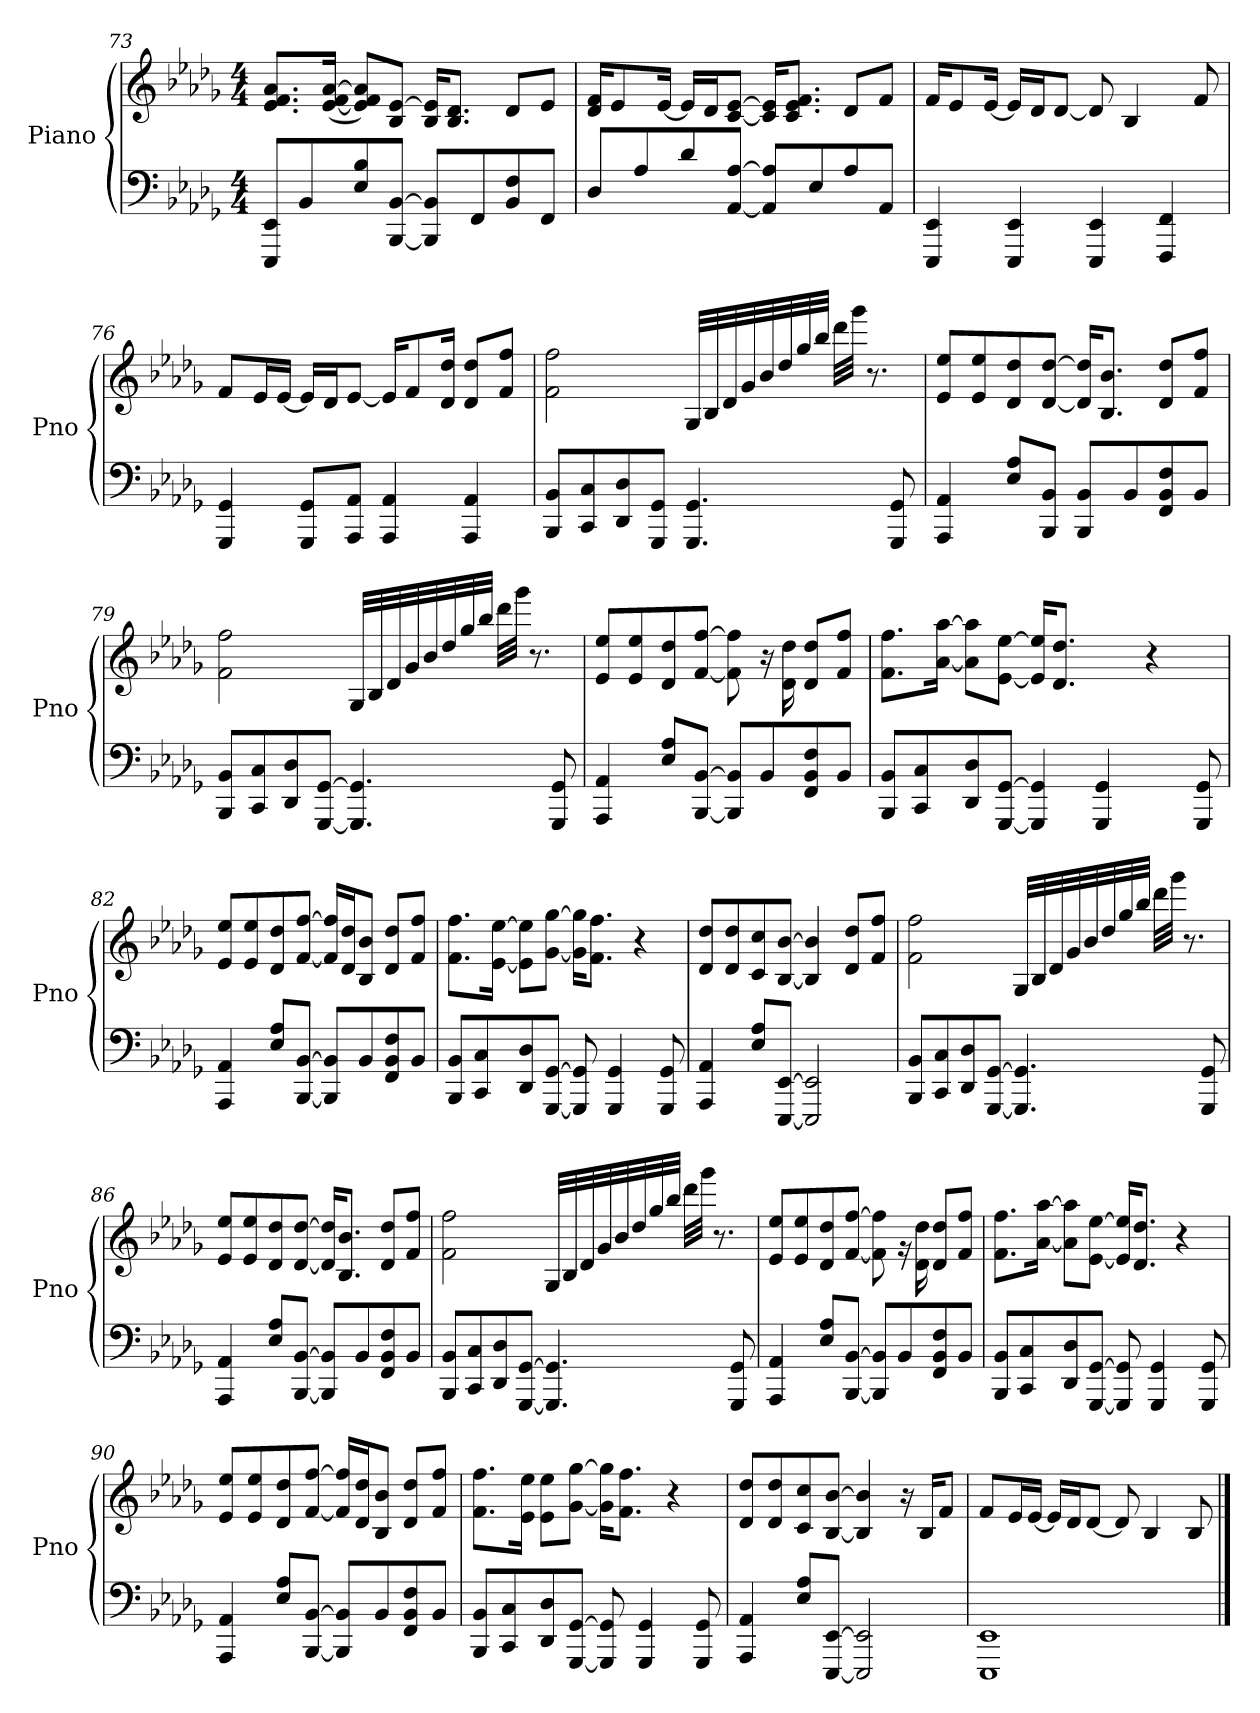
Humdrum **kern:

**kern	**kern
*part1	*part1
*staff2	*staff1
*I"Piano	*
*I'Pno	*
!!LO:LB:g=z
*clefF4	*clefG2
*k[b-e-a-d-g-]	*k[b-e-a-d-g-]
*M4/4	*M4/4
=73	=73
8EEE-/ 8EE-/L	8.e-/ 8.f/ 8.a-/L
8BB-/	.
.	(>[16e-/ 16f/ [16a-/Jk
8E-/ 8B-/	8e-/] 8f/ 8a-/]L)
[8BBB-/ [8BB-/J	8B-/ [8e-/J
8BBB-/] 8BB-/]L	16B-/ 16e-/]KL
.	8.B-/ 8.d-/J
8FF/	.
8BB-/ 8F/	8d-/L
8FF/J	8e-/J
=74	=74
8D-/L	16d-/ 16f/KL
.	8e-/
8A-/	.
.	[16e-/Jk
8d-/	16e-/LL]
.	16d-/J
[8AA-/ [8A-/J	[8c/ [8e-/J
8AA-/] 8A-/]L	16c/] 16e-/]KL
.	8.c/ 8.e-/ 8.f/J
8E-/	.
8A-/	8d-/L
8AA-/J	8f/J
=75	=75
4EEE-/ 4EE-/	16f/KL
.	8e-/
.	[16e-/Jk
4EEE-/ 4EE-/	16e-/LL]
.	16d-/J
.	[8d-/J
4EEE-/ 4EE-/	8d-/]
.	4B-/
4FFF/ 4FF/	.
.	8f/
!!LO:LB:g=z
=76	=76
4GGG-/ 4GG-/	8f/L
.	16e-/L
.	[16e-/JJ
8GGG-/ 8GG-/L	16e-/LL]
.	16d-/J
8AAA-/ 8AA-/J	[8e-/J
4AAA-/ 4AA-/	16e-/KL]
.	8f/
.	16d-/ 16dd-/Jk
4AAA-/ 4AA-/	8d-/ 8dd-/L
.	8f/ 8ff/J
=77	=77
8BBB-/ 8BB-/L	2f\ 2ff\
8CC/ 8C/	.
8DD-/ 8D-/	.
8GGG-/ 8GG-/J	.
4.GGG-/ 4.GG-/	32G-/LLL
.	32B-/
.	32d-/
.	32g-/
.	32b-/
.	32dd-/
.	32gg-/
.	32bb-/JJJ
.	32ddd-\LLL
.	32ggg-\JJJ
.	8.r
8GGG-/ 8GG-/	.
=78	=78
4AAA-/ 4AA-/	8e-/ 8ee-/L
.	8e-/ 8ee-/
8E-/ 8A-/L	8d-/ 8dd-/
8BBB-/ 8BB-/J	[8d-/ [8dd-/J
8BBB-/ 8BB-/L	16d-/] 16dd-/]KL
.	8.B-/ 8.b-/J
8BB-/	.
8FF/ 8BB-/ 8F/	8d-/ 8dd-/L
8BB-/J	8f/ 8ff/J
!!LO:LB:g=z
=79	=79
8BBB-/ 8BB-/L	2f\ 2ff\
8CC/ 8C/	.
8DD-/ 8D-/	.
[8GGG-/ [8GG-/J	.
4.GGG-/] 4.GG-/]	32G-/LLL
.	32B-/
.	32d-/
.	32g-/
.	32b-/
.	32dd-/
.	32gg-/
.	32bb-/JJJ
.	32ddd-\LLL
.	32ggg-\JJJ
.	8.r
8GGG-/ 8GG-/	.
=80	=80
4AAA-/ 4AA-/	8e-/ 8ee-/L
.	8e-/ 8ee-/
8E-/ 8A-/L	8d-/ 8dd-/
[8BBB-/ [8BB-/J	[8f/ [8ff/J
8BBB-/] 8BB-/]L	8f\] 8ff\]
8BB-/	16r
.	16d-\ 16dd-\
8FF/ 8BB-/ 8F/	8d-/ 8dd-/L
8BB-/J	8f/ 8ff/J
=81	=81
8BBB-/ 8BB-/L	8.f\ 8.ff\L
8CC/ 8C/	.
.	[16a-\ [16aa-\Jk
8DD-/ 8D-/	8a-\] 8aa-\]L
[8GGG-/ [8GG-/J	[8e-\ [8ee-\J
4GGG-/] 4GG-/]	16e-/] 16ee-/]KL
.	8.d-/ 8.dd-/J
4GGG-/ 4GG-/	4ryy
4ryy	4r
8GGG-/ 8GG-/	8ryy
!!LO:PB:g=z
=82	=82
4AAA-/ 4AA-/	8e-/ 8ee-/L
.	8e-/ 8ee-/
8E-/ 8A-/L	8d-/ 8dd-/
[8BBB-/ [8BB-/J	[8f/ [8ff/J
8BBB-/] 8BB-/]L	16f/] 16ff/]LL
.	16d-/ 16dd-/J
8BB-/	8B-/ 8b-/J
8FF/ 8BB-/ 8F/	8d-/ 8dd-/L
8BB-/J	8f/ 8ff/J
=83	=83
8BBB-/ 8BB-/L	8.f\ 8.ff\L
8CC/ 8C/	.
.	[16e-\ [16ee-\Jk
8DD-/ 8D-/	8e-\] 8ee-\]L
[8GGG-/ [8GG-/J	[8g-\ [8gg-\J
8GGG-/] 8GG-/]	16g-\] 16gg-\]KL
.	8.f\ 8.ff\J
4GGG-/ 4GG-/	.
.	4r
8GGG-/ 8GG-/	.
=84	=84
4AAA-/ 4AA-/	8d-/ 8dd-/L
.	8d-/ 8dd-/
8E-/ 8A-/L	8c/ 8cc/
[8EEE-/ [8EE-/J	[8B-/ [8b-/J
2EEE-/] 2EE-/]	4B-/] 4b-/]
.	8d-/ 8dd-/L
.	8f/ 8ff/J
!!LO:LB:g=z
=85	=85
8BBB-/ 8BB-/L	2f\ 2ff\
8CC/ 8C/	.
8DD-/ 8D-/	.
[8GGG-/ [8GG-/J	.
4.GGG-/] 4.GG-/]	32G-/LLL
.	32B-/
.	32d-/
.	32g-/
.	32b-/
.	32dd-/
.	32gg-/
.	32bb-/JJJ
.	32ddd-\LLL
.	32ggg-\JJJ
.	8.r
8GGG-/ 8GG-/	.
=86	=86
4AAA-/ 4AA-/	8e-/ 8ee-/L
.	8e-/ 8ee-/
8E-/ 8A-/L	8d-/ 8dd-/
[8BBB-/ [8BB-/J	[8d-/ [8dd-/J
8BBB-/] 8BB-/]L	16d-/] 16dd-/]KL
.	8.B-/ 8.b-/J
8BB-/	.
8FF/ 8BB-/ 8F/	8d-/ 8dd-/L
8BB-/J	8f/ 8ff/J
!!LO:LB:g=z
=87	=87
8BBB-/ 8BB-/L	2f\ 2ff\
8CC/ 8C/	.
8DD-/ 8D-/	.
[8GGG-/ [8GG-/J	.
4.GGG-/] 4.GG-/]	32G-/LLL
.	32B-/
.	32d-/
.	32g-/
.	32b-/
.	32dd-/
.	32gg-/
.	32bb-/JJJ
.	32ddd-\LLL
.	32ggg-\JJJ
.	8.r
8GGG-/ 8GG-/	.
=88	=88
4AAA-/ 4AA-/	8e-/ 8ee-/L
.	8e-/ 8ee-/
8E-/ 8A-/L	8d-/ 8dd-/
[8BBB-/ [8BB-/J	[8f/ [8ff/J
8BBB-/] 8BB-/]L	8f\] 8ff\]
8BB-/	16rg
.	16d-\ 16dd-\
8FF/ 8BB-/ 8F/	8d-/ 8dd-/L
8BB-/J	8f/ 8ff/J
=89	=89
8BBB-/ 8BB-/L	8.f\ 8.ff\L
8CC/ 8C/	.
.	[16a-\ [16aa-\Jk
8DD-/ 8D-/	8a-\] 8aa-\]L
[8GGG-/ [8GG-/J	[8e-\ [8ee-\J
8GGG-/] 8GG-/]	16e-/] 16ee-/]KL
.	8.d-/ 8.dd-/J
4GGG-/ 4GG-/	.
.	4r
8GGG-/ 8GG-/	.
!!LO:LB:g=z
=90	=90
4AAA-/ 4AA-/	8e-/ 8ee-/L
.	8e-/ 8ee-/
8E-/ 8A-/L	8d-/ 8dd-/
[8BBB-/ [8BB-/J	[8f/ [8ff/J
8BBB-/] 8BB-/]L	16f/] 16ff/]LL
.	16d-/ 16dd-/J
8BB-/	8B-/ 8b-/J
8FF/ 8BB-/ 8F/	8d-/ 8dd-/L
8BB-/J	8f/ 8ff/J
=91	=91
8BBB-/ 8BB-/L	8.f\ 8.ff\L
8CC/ 8C/	.
.	16e-\ 16ee-\Jk
8DD-/ 8D-/	8e-\ 8ee-\L
[8GGG-/ [8GG-/J	[8g-\ [8gg-\J
8GGG-/] 8GG-/]	16g-\] 16gg-\]KL
.	8.f\ 8.ff\J
4GGG-/ 4GG-/	.
.	4r
8GGG-/ 8GG-/	.
=92	=92
4AAA-/ 4AA-/	8d-/ 8dd-/L
.	8d-/ 8dd-/
8E-/ 8A-/L	8c/ 8cc/
[8EEE-/ [8EE-/J	[8B-/ [8b-/J
2EEE-/] 2EE-/]	4B-/] 4b-/]
.	16r
.	16B-/KL
.	8f/J
!!LO:LB:g=z
=93	=93
*^	*
1EE-	1EEE-	8f/L
.	.	16e-/L
.	.	[16e-/JJ
.	.	16e-/LL]
.	.	16d-/J
.	.	[8d-/J
.	.	8d-/]
.	.	4B-/
.	.	8B-/
*v	*v	*
==	==
*-	*-
